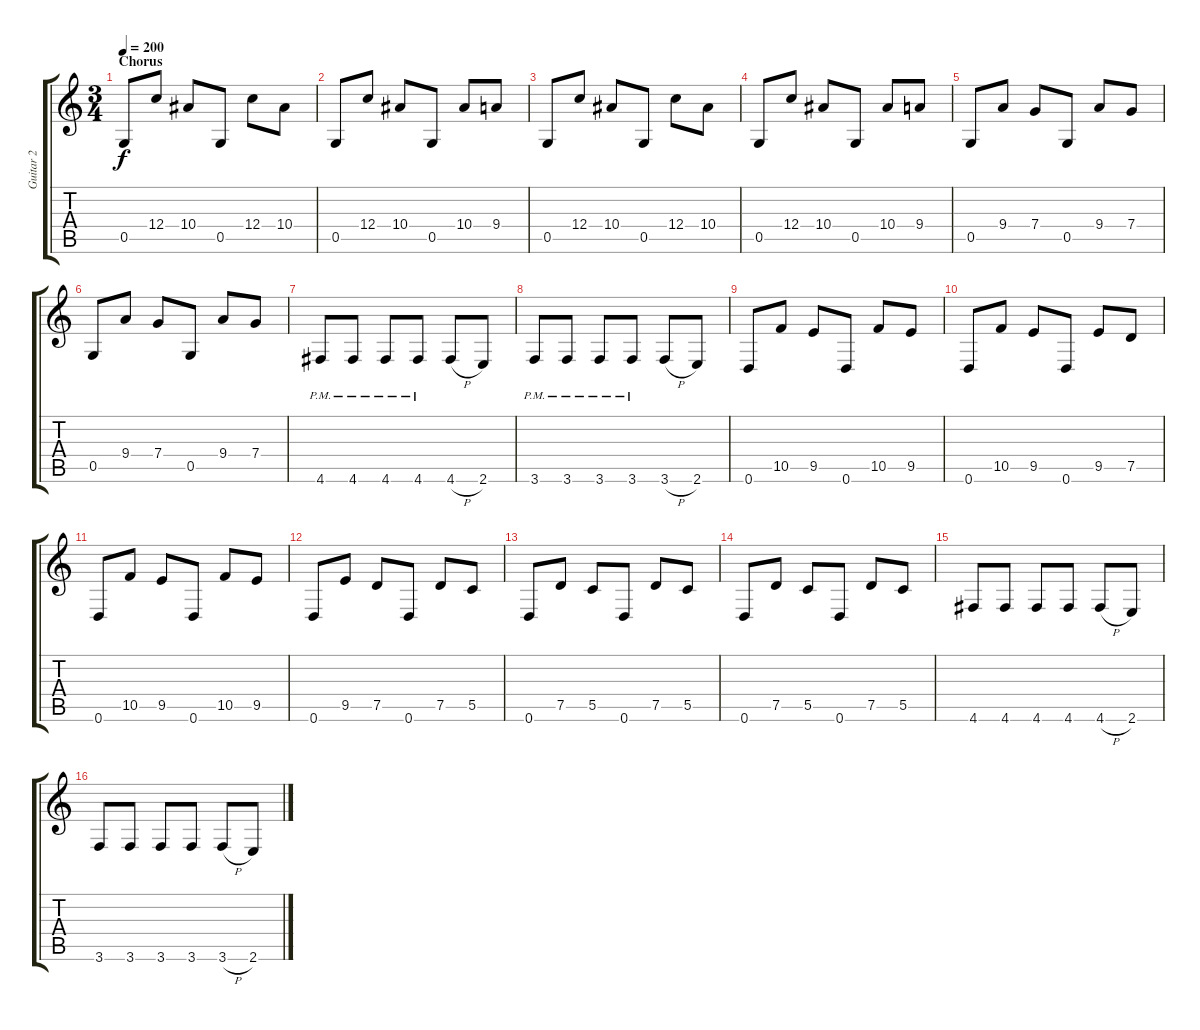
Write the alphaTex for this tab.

\track ("Guitar 2" "Guitar 2") {instrument distortionguitar}
\staff {score tabs}
\tuning (D4 A3 F3 C3 G2 D2) {hide}
\ts (3 4)
\section ("" "Chorus")
\tempo 200
\clef g2
\ks c
0.5.8{dy f} 12.4.8 10.4.8 0.5.8 12.4.8 10.4.8 |
0.5.8 12.4.8 10.4.8 0.5.8 10.4.8 9.4.8 |
0.5.8 12.4.8 10.4.8 0.5.8 12.4.8 10.4.8 |
0.5.8 12.4.8 10.4.8 0.5.8 10.4.8 9.4.8 |
0.5.8 9.4.8 7.4.8 0.5.8 9.4.8 7.4.8 |
0.5.8 9.4.8 7.4.8 0.5.8 9.4.8 7.4.8 |
4.6{pm}.8 4.6{pm}.8 4.6{pm}.8 4.6{pm}.8 4.6{h}.8 2.6.8 |
3.6{pm}.8 3.6{pm}.8 3.6{pm}.8 3.6{pm}.8 3.6{h}.8 2.6.8 |
0.6.8 10.5.8 9.5.8 0.6.8 10.5.8 9.5.8 |
0.6.8 10.5.8 9.5.8 0.6.8 9.5.8 7.5.8 |
0.6.8 10.5.8 9.5.8 0.6.8 10.5.8 9.5.8 |
0.6.8 9.5.8 7.5.8 0.6.8 7.5.8 5.5.8 |
0.6.8 7.5.8 5.5.8 0.6.8 7.5.8 5.5.8 |
0.6.8 7.5.8 5.5.8 0.6.8 7.5.8 5.5.8 |
4.6.8 4.6.8 4.6.8 4.6.8 4.6{h}.8 2.6.8 |
3.6.8 3.6.8 3.6.8 3.6.8 3.6{h}.8 2.6.8
